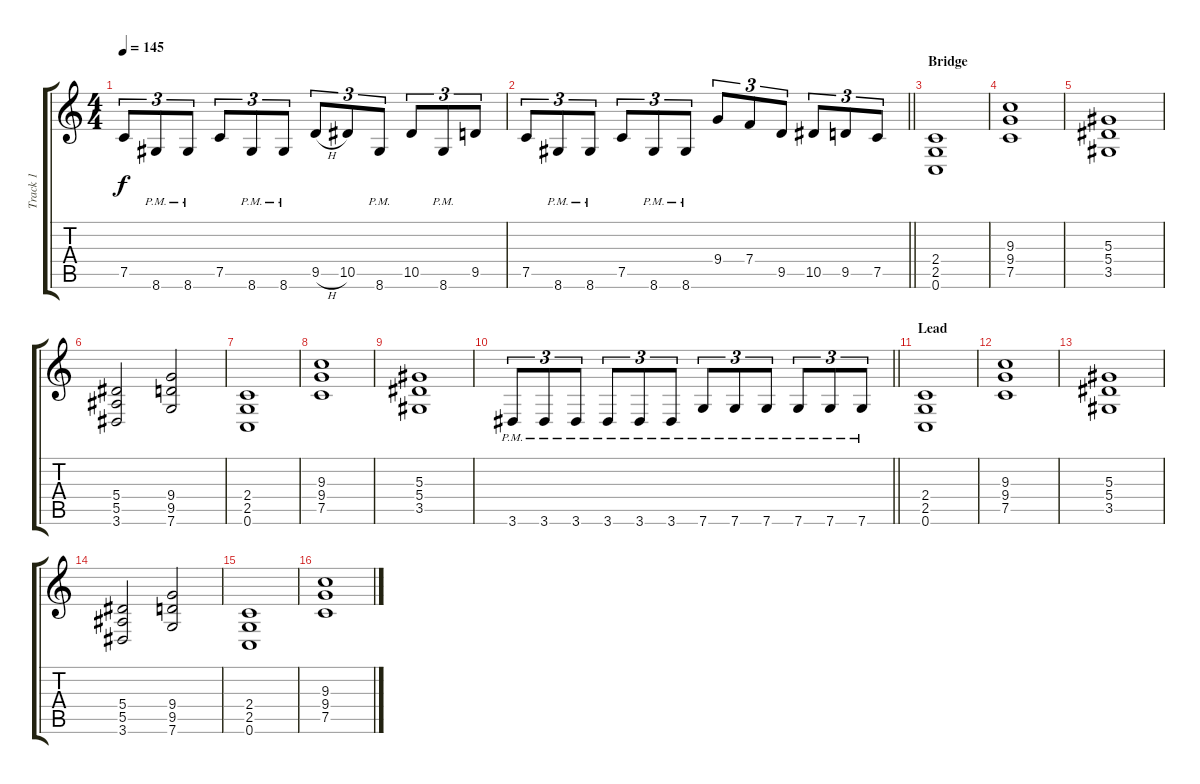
\track ("Track 1" "Track 1") {instrument distortionguitar}
\staff {score tabs}
\tuning (C4 G3 Eb3 Bb2 F2 C2) {hide}
\ts (4 4)
\tempo 145
\clef g2
\ks c
7.5.8{tu (3 2) dy f} 8.6{pm}.8{tu (3 2)} 8.6{pm}.8{tu (3 2)} 7.5.8{tu (3 2)} 8.6{pm}.8{tu (3 2)} 8.6{pm}.8{tu (3 2)} 9.5{h}.8{tu (3 2)} 10.5.8{tu (3 2)} 8.6{pm}.8{tu (3 2)} 10.5.8{tu (3 2)} 8.6{pm}.8{tu (3 2)} 9.5.8{tu (3 2)} |
\barLineRight lightlight
7.5.8{tu (3 2)} 8.6{pm}.8{tu (3 2)} 8.6{pm}.8{tu (3 2)} 7.5.8{tu (3 2)} 8.6{pm}.8{tu (3 2)} 8.6{pm}.8{tu (3 2)} 9.4.8{tu (3 2)} 7.4.8{tu (3 2)} 9.5.8{tu (3 2)} 10.5.8{tu (3 2)} 9.5.8{tu (3 2)} 7.5.8{tu (3 2)} |
\section ("" "Bridge")
(2.4 2.5 0.6).1{balance 8} |
(9.3 9.4 7.5).1 |
(5.3 5.4 3.5).1 |
(5.4 5.5 3.6).2 (9.4 9.5 7.6).2 |
(2.4 2.5 0.6).1 |
(9.3 9.4 7.5).1 |
(5.3 5.4 3.5).1 |
\barLineRight lightlight
3.6{pm}.8{tu (3 2)} 3.6{pm}.8{tu (3 2)} 3.6{pm}.8{tu (3 2)} 3.6{pm}.8{tu (3 2)} 3.6{pm}.8{tu (3 2)} 3.6{pm}.8{tu (3 2)} 7.6{pm}.8{tu (3 2)} 7.6{pm}.8{tu (3 2)} 7.6{pm}.8{tu (3 2)} 7.6{pm}.8{tu (3 2)} 7.6{pm}.8{tu (3 2)} 7.6{pm}.8{tu (3 2)} |
\section ("" "Lead")
(2.4 2.5 0.6).1 |
(9.3 9.4 7.5).1 |
(5.3 5.4 3.5).1 |
(5.4 5.5 3.6).2 (9.4 9.5 7.6).2 |
(2.4 2.5 0.6).1 |
(9.3 9.4 7.5).1
